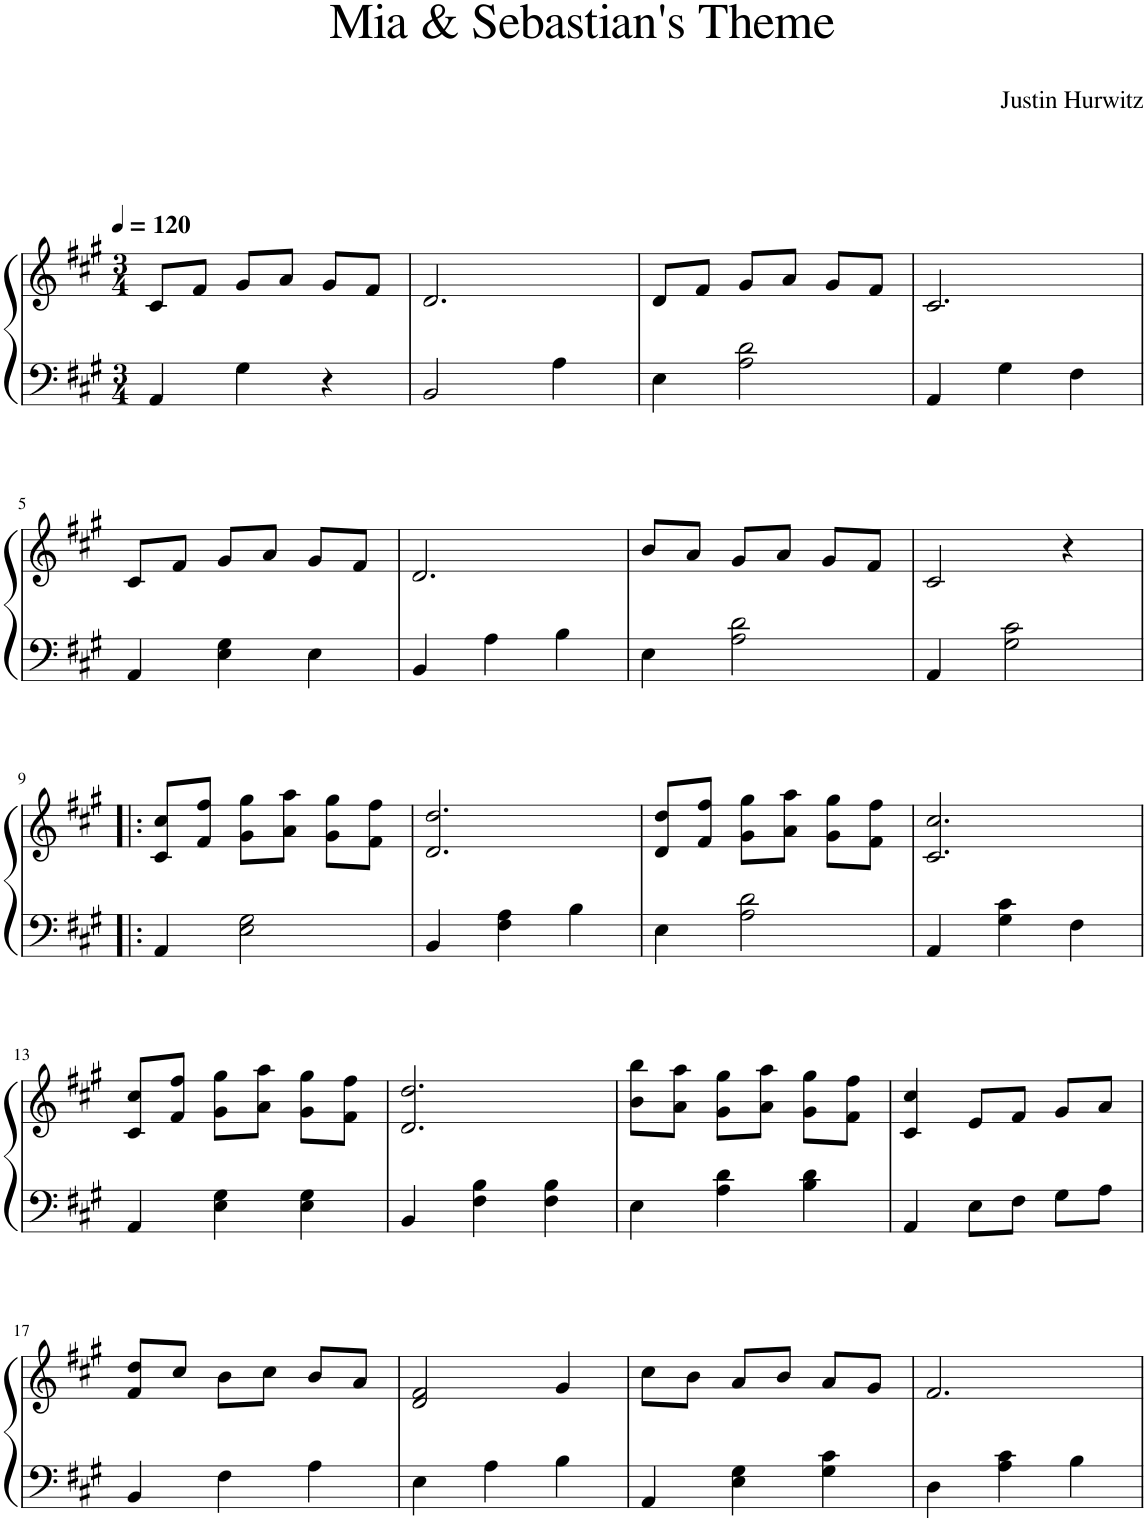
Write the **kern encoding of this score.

**kern	**kern
*part1	*part1
*staff2	*staff1
*I"Piano	*
*I'Pno.	*
*clefF4	*clefG2
*k[f#c#g#]	*k[f#c#g#]
*M3/4	*M3/4
*MM120	*MM120
=1	=1
4AA/	8c#/L
.	8f#/J
4G#\	8g#/L
.	8a/J
4r	8g#/L
.	8f#/J
=2	=2
2BB/	2.d/
4A\	.
=3	=3
4E\	8d/L
.	8f#/J
2A\ 2d\	8g#/L
.	8a/J
.	8g#/L
.	8f#/J
=4	=4
4AA/	2.c#/
4G#\	.
4F#\	.
!!LO:LB:g=z
=5	=5
4AA/	8c#/L
.	8f#/J
4E\ 4G#\	8g#/L
.	8a/J
4E\	8g#/L
.	8f#/J
=6	=6
4BB/	2.d/
4A\	.
4B\	.
=7	=7
4E\	8b/L
.	8a/J
2A\ 2d\	8g#/L
.	8a/J
.	8g#/L
.	8f#/J
=8	=8
4AA/	2c#/
2G#\ 2c#\	.
.	4r
!!LO:LB:g=z
=9!|:	=9!|:
4AA/	8c#/ 8cc#/L
.	8f#/ 8ff#/J
2E\ 2G#\	8g#\ 8gg#\L
.	8a\ 8aa\J
.	8g#\ 8gg#\L
.	8f#\ 8ff#\J
=10	=10
4BB/	2.d/ 2.dd/
4F#\ 4A\	.
4B\	.
=11	=11
4E\	8d/ 8dd/L
.	8f#/ 8ff#/J
2A\ 2d\	8g#\ 8gg#\L
.	8a\ 8aa\J
.	8g#\ 8gg#\L
.	8f#\ 8ff#\J
=12	=12
4AA/	2.c#/ 2.cc#/
4G#\ 4c#\	.
4F#\	.
!!LO:LB:g=z
=13	=13
4AA/	8c#/ 8cc#/L
.	8f#/ 8ff#/J
4E\ 4G#\	8g#\ 8gg#\L
.	8a\ 8aa\J
4E\ 4G#\	8g#\ 8gg#\L
.	8f#\ 8ff#\J
=14	=14
4BB/	2.d/ 2.dd/
4F#\ 4B\	.
4F#\ 4B\	.
=15	=15
4E\	8b\ 8bb\L
.	8a\ 8aa\J
4A\ 4d\	8g#\ 8gg#\L
.	8a\ 8aa\J
4B\ 4d\	8g#\ 8gg#\L
.	8f#\ 8ff#\J
=16	=16
4AA/	4c#/ 4cc#/
8E\L	8e/L
8F#\J	8f#/J
8G#\L	8g#/L
8A\J	8a/J
!!LO:LB:g=z
=17	=17
4BB/	8f#/ 8dd/L
.	8cc#/J
4F#\	8b\L
.	8cc#\J
4A\	8b/L
.	8a/J
=18	=18
4E\	2d/ 2f#/
4A\	.
4B\	4g#/
=19	=19
4AA/	8cc#\L
.	8b\J
4E\ 4G#\	8a/L
.	8b/J
4G#\ 4c#\	8a/L
.	8g#/J
=20	=20
4D\	2.f#/
4A\ 4c#\	.
4B\	.
=	=
*-	*-
